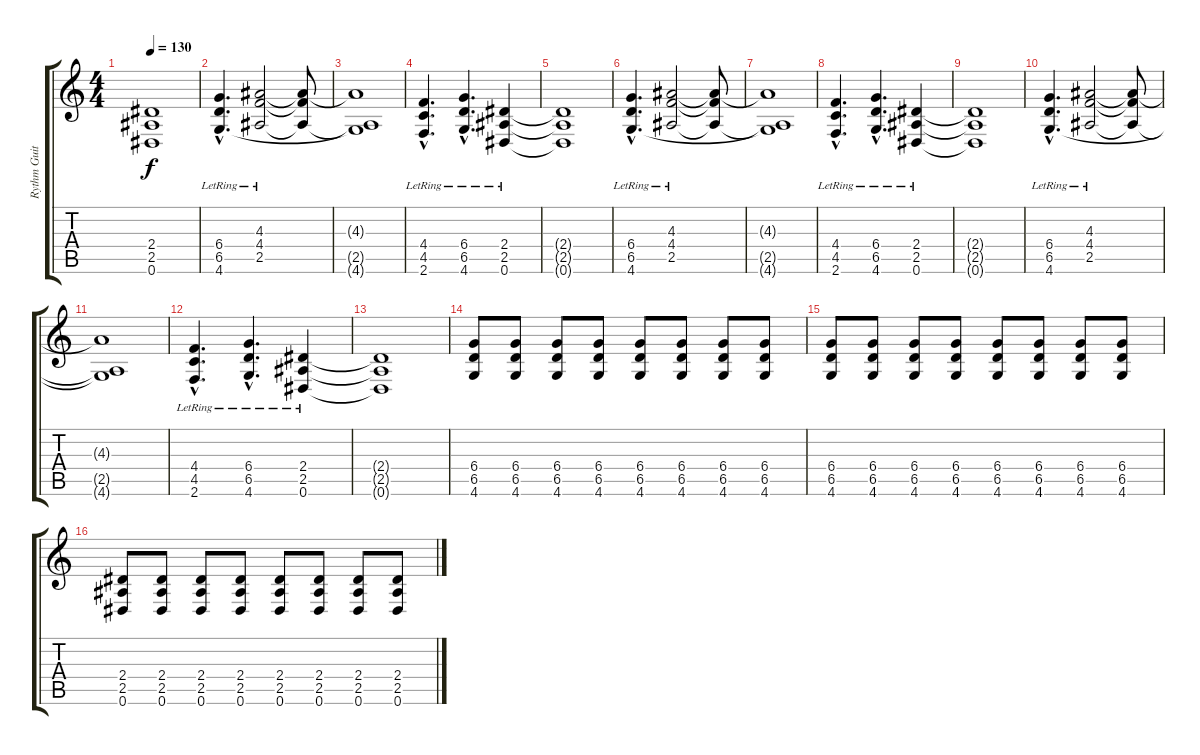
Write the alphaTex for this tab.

\track ("Rythm Guitar" "Rythm Guit") {instrument distortionguitar}
\staff {score tabs}
\tuning (Eb4 Bb3 Gb3 Db3 Ab2 Eb2) {hide}
\ts (4 4)
\tempo 130
\clef g2
\ks c
(2.4{t} 2.5{t} 0.6{t}).1{dy f} |
(6.4{hac lr} 6.5{hac lr} 4.6{hac lr}).4{d} (4.3{lr} 4.4{lr} 2.5{lr}).2 (4.3{t} 4.4{t} 2.5{t}).8 |
(4.3{t} 2.5{t} 4.6{t}).1 |
(4.4{hac lr} 4.5{hac lr} 2.6{hac lr}).4{d} (6.4{hac lr} 6.5{hac lr} 4.6{hac lr}).4{d} (2.4{lr} 2.5{lr} 0.6{lr}).4 |
(2.4{t} 2.5{t} 0.6{t}).1 |
(6.4{hac lr} 6.5{hac lr} 4.6{hac lr}).4{d} (4.3{lr} 4.4{lr} 2.5{lr}).2 (4.3{t} 4.4{t} 2.5{t}).8 |
(4.3{t} 2.5{t} 4.6{t}).1 |
(4.4{hac lr} 4.5{hac lr} 2.6{hac lr}).4{d} (6.4{hac lr} 6.5{hac lr} 4.6{hac lr}).4{d} (2.4{lr} 2.5{lr} 0.6{lr}).4 |
(2.4{t} 2.5{t} 0.6{t}).1 |
(6.4{hac lr} 6.5{hac lr} 4.6{hac lr}).4{d} (4.3{lr} 4.4{lr} 2.5{lr}).2 (4.3{t} 4.4{t} 2.5{t}).8 |
(4.3{t} 2.5{t} 4.6{t}).1 |
(4.4{hac lr} 4.5{hac lr} 2.6{hac lr}).4{d} (6.4{hac lr} 6.5{hac lr} 4.6{hac lr}).4{d} (2.4{lr} 2.5{lr} 0.6{lr}).4 |
(2.4{t} 2.5{t} 0.6{t}).1 |
(6.4 6.5 4.6).8{instrument distortionguitar} (6.4 6.5 4.6).8 (6.4 6.5 4.6).8 (6.4 6.5 4.6).8 (6.4 6.5 4.6).8 (6.4 6.5 4.6).8 (6.4 6.5 4.6).8 (6.4 6.5 4.6).8 |
(6.4 6.5 4.6).8 (6.4 6.5 4.6).8 (6.4 6.5 4.6).8 (6.4 6.5 4.6).8 (6.4 6.5 4.6).8 (6.4 6.5 4.6).8 (6.4 6.5 4.6).8 (6.4 6.5 4.6).8 |
(2.4 2.5 0.6).8 (2.4 2.5 0.6).8 (2.4 2.5 0.6).8 (2.4 2.5 0.6).8 (2.4 2.5 0.6).8 (2.4 2.5 0.6).8 (2.4 2.5 0.6).8 (2.4 2.5 0.6).8
